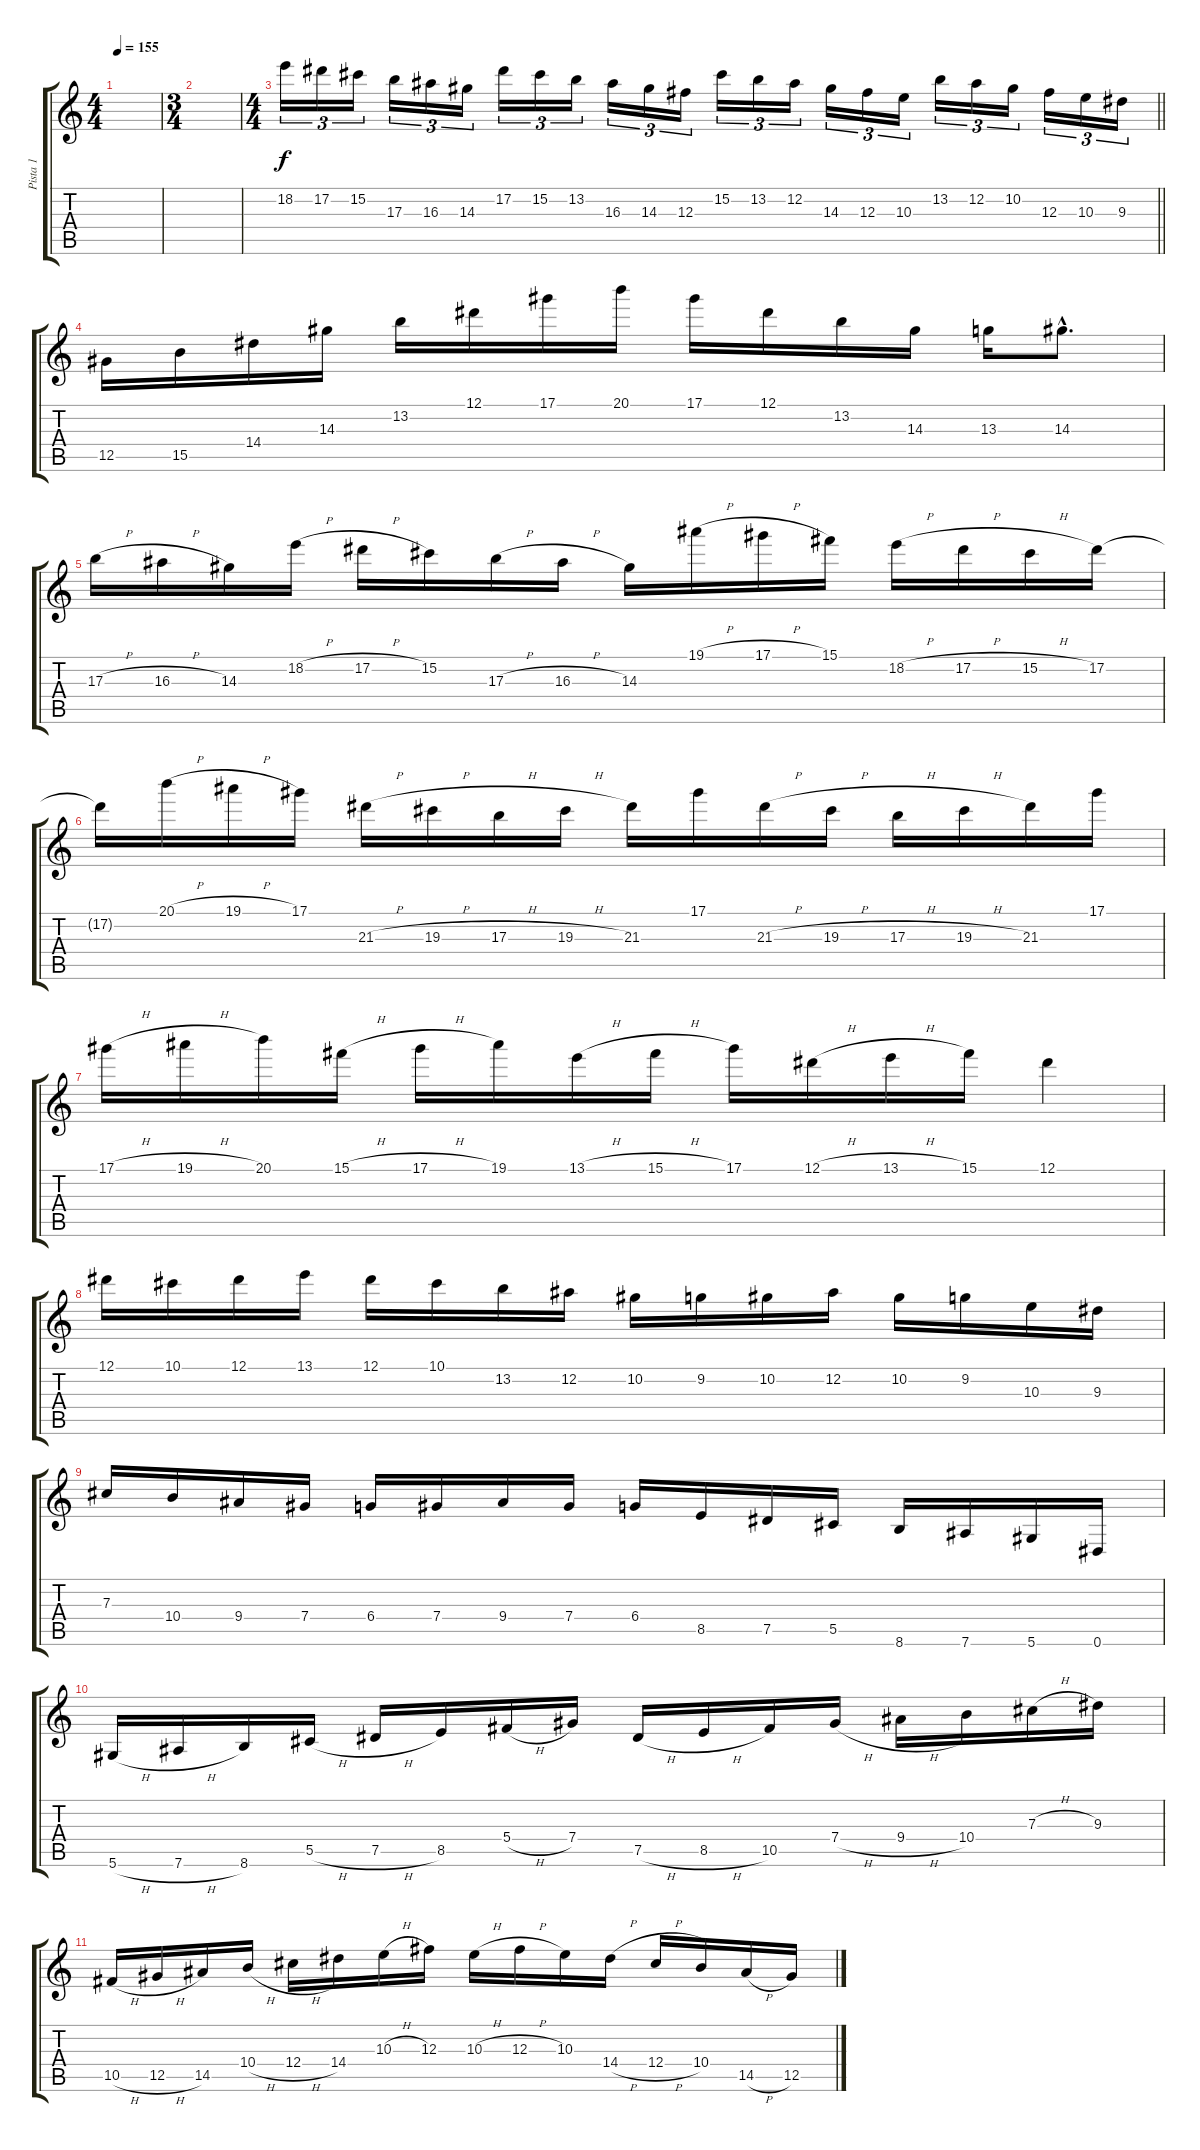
\track ("Pista 1" "Pista 1") {instrument distortionguitar}
\staff {score tabs}
\tuning (Eb4 Bb3 Gb3 Db3 Ab2 Eb2) {hide}
\ts (4 4)
\tempo 155
\clef g2
\ks c
|
\ts (3 4)
|
\ts (4 4)
\barLineRight lightlight
18.2.16{tu (3 2)} 17.2.16{tu (3 2)} 15.2.16{tu (3 2)} 17.3.16{tu (3 2)} 16.3.16{tu (3 2)} 14.3.16{tu (3 2)} 17.2.16{tu (3 2)} 15.2.16{tu (3 2)} 13.2.16{tu (3 2)} 16.3.16{tu (3 2)} 14.3.16{tu (3 2)} 12.3.16{tu (3 2)} 15.2.16{tu (3 2)} 13.2.16{tu (3 2)} 12.2.16{tu (3 2)} 14.3.16{tu (3 2)} 12.3.16{tu (3 2)} 10.3.16{tu (3 2)} 13.2.16{tu (3 2)} 12.2.16{tu (3 2)} 10.2.16{tu (3 2)} 12.3.16{tu (3 2)} 10.3.16{tu (3 2)} 9.3.16{tu (3 2)} |
12.5.16 15.5.16 14.4.16 14.3.16 13.2.16 12.1.16 17.1.16 20.1.16 17.1.16 12.1.16 13.2.16 14.3.16 13.3.16 14.3{hac}.8{d} |
17.3{h}.16 16.3{h}.16 14.3.16 18.2{h}.16 17.2{h}.16 15.2.16 17.3{h}.16 16.3{h}.16 14.3.16 19.1{h}.16 17.1{h}.16 15.1.16 18.2{h}.16 17.2{h}.16 15.2{h}.16 17.2.16 |
17.2{t}.16 20.1{h}.16 19.1{h}.16 17.1.16 21.3{h}.16 19.3{h}.16 17.3{h}.16 19.3{h}.16 21.3.16 17.1.16 21.3{h}.16 19.3{h}.16 17.3{h}.16 19.3{h}.16 21.3.16 17.1.16 |
17.1{h}.16 19.1{h}.16 20.1.16 15.1{h}.16 17.1{h}.16 19.1.16 13.1{h}.16 15.1{h}.16 17.1.16 12.1{h}.16 13.1{h}.16 15.1.16 12.1.4 |
12.1.16 10.1.16 12.1.16 13.1.16 12.1.16 10.1.16 13.2.16 12.2.16 10.2.16 9.2.16 10.2.16 12.2.16 10.2.16 9.2.16 10.3.16 9.3.16 |
7.3.16 10.4.16 9.4.16 7.4.16 6.4.16 7.4.16 9.4.16 7.4.16 6.4.16 8.5.16 7.5.16 5.5.16 8.6.16 7.6.16 5.6.16 0.6.16 |
5.6{h}.16 7.6{h}.16 8.6.16 5.5{h}.16 7.5{h}.16 8.5.16 5.4{h}.16 7.4.16 7.5{h}.16 8.5{h}.16 10.5.16 7.4{h}.16 9.4{h}.16 10.4.16 7.3{h}.16 9.3.16 |
10.5{h}.16 12.5{h}.16 14.5.16 10.4{h}.16 12.4{h}.16 14.4.16 10.3{h}.16 12.3.16 10.3{h}.16 12.3{h}.16 10.3.16 14.4{h}.16 12.4{h}.16 10.4.16 14.5{h}.16 12.5.16
